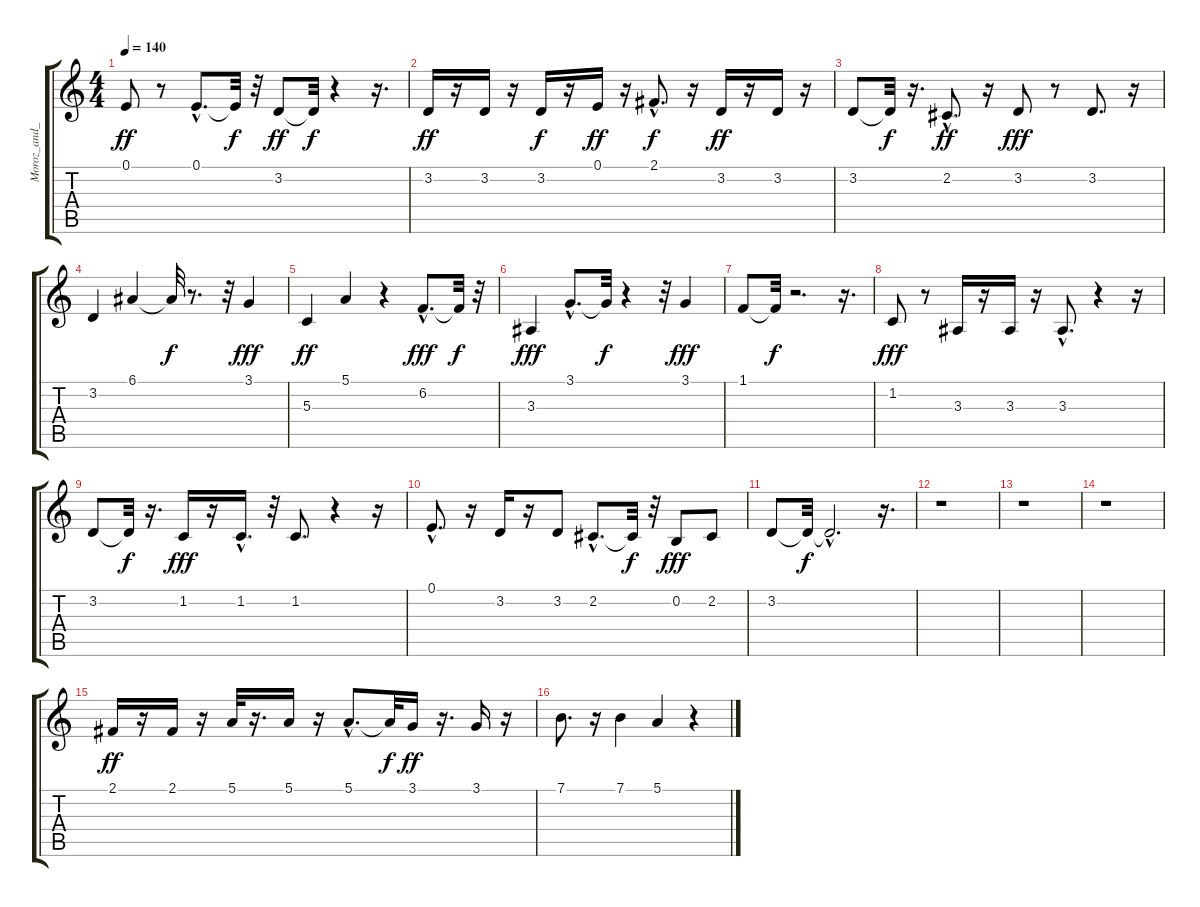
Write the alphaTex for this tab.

\track ("Moroz_and_Snegur" "Moroz_and_") {instrument pad4choir}
\staff {score tabs}
\tuning (E4 B3 G3 D3 A2 E2) {hide}
\ts (4 4)
\tempo 140
\clef g2
\ks c
0.1.8{dy ff} r.8 0.1{hac}.8{d} 0.1{t}.32{dy f} r.32 3.2.8{dy ff} 3.2{t}.32{dy f} r.4 r.16{d} |
3.2.16{dy ff} r.16 3.2.16 r.16 3.2.16{dy f} r.16 0.1.16{dy ff} r.16 2.1{hac}.8{d dy f} r.16 3.2.16{dy ff} r.16 3.2.16 r.16 |
3.2.8 3.2{t}.32{dy f} r.16{d} 2.2{hac}.8{d dy ff} r.16 3.2.8{dy fff} r.8 3.2.8{d} r.16 |
3.2.4 6.1.4 6.1{t}.32{dy f} r.8{d} r.32 3.1.4{dy fff} |
5.3.4{dy ff} 5.1.4 r.4 6.2{hac}.8{d dy fff} 6.2{t}.32{dy f} r.32 |
3.3.4{dy fff} 3.1{hac}.8{d} 3.1{t}.32{dy f} r.4 r.32 3.1.4{dy fff} |
1.1.8 1.1{t}.32{dy f} r.2{d} r.16{d} |
1.2.8{dy fff} r.8 3.3.16 r.16 3.3.16 r.16 3.3{hac}.8{d} r.4 r.16 |
3.2.8 3.2{t}.32{dy f} r.16{d} 1.2.16{dy fff} r.16 1.2{hac}.16{d} r.32 1.2.8{d} r.4 r.16 |
0.1{hac}.8{d} r.16 3.2.16 r.16 3.2.8 2.2{hac}.8{d} 2.2{t}.32{dy f} r.32 0.2.8{dy fff} 2.2.8 |
3.2.8 3.2{t}.32{dy f} 3.2{hac t}.2{d} r.16{d} |
r.1 |
r.1 |
r.1 |
2.1.16{dy ff} r.16 2.1.16 r.16 5.1.32 r.16{d} 5.1.16 r.16 5.1{hac}.8{d} 5.1{t}.32{dy f} 3.1.16{dy ff} r.16{d} 3.1.16 r.16 |
7.1.8{d} r.16 7.1.4 5.1.4 r.4
